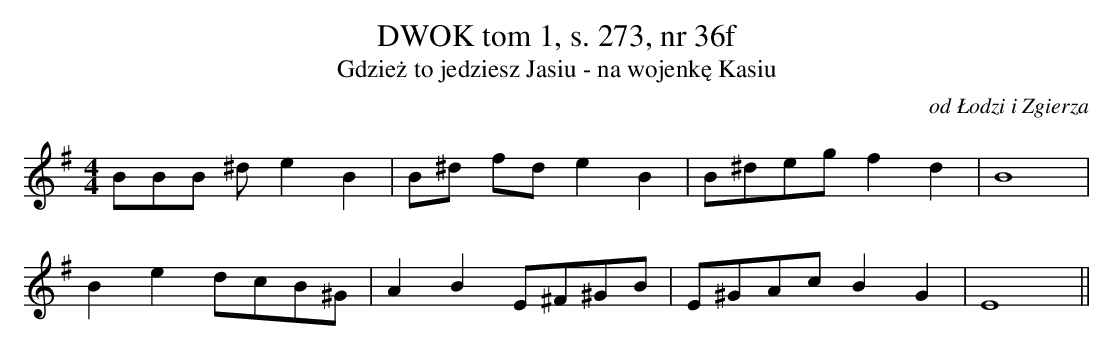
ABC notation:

X:1
T: DWOK tom 1, s. 273, nr 36f
T: Gdzież to jedziesz Jasiu - na wojenkę Kasiu
O: od Łodzi i Zgierza
M: 4/4
L: 1/8
K: G
BBB ^de2B2 | B^d fde2B2 | B^degf2d2 | B8 |
B2e2dcB^G | A2B2E^F^GB | E^GAcB2G2 | E8||
